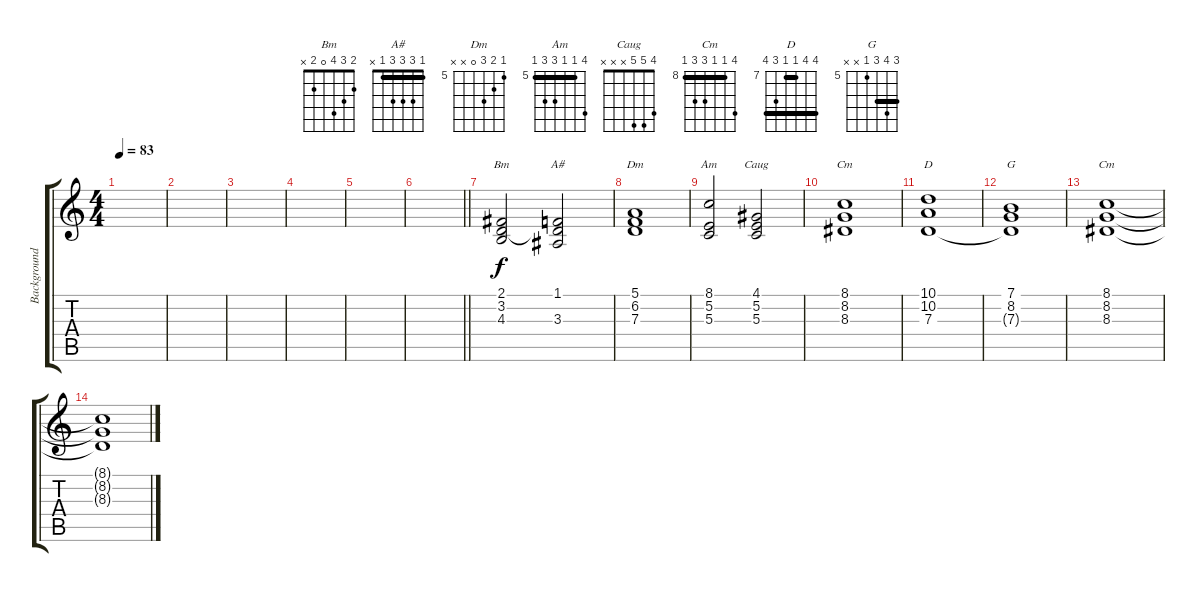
\track ("Background" "Background") {instrument pad2warm}
\staff {score tabs}
\tuning (E4 B3 G3 D3 A2 E2) {hide}
\chord ("Bm" 2 3 4 0 2 x)
\chord ("A#" 1 3 3 3 1 x) {barre 1}
\chord ("Dm" 5 6 7 0 x x) {firstfret 5}
\chord ("Am" 8 5 5 7 7 5) {firstfret 5 barre 5}
\chord ("Caug" 4 5 5 x x x)
\chord ("Cm" 8 8 8 5 6 8) {firstfret 5 barre 8}
\chord ("D" 10 10 7 7 9 10) {firstfret 7 barre (7 10)}
\chord ("G" 7 8 7 5 x x) {firstfret 5 barre 7}
\chord ("Cm" 11 8 8 10 10 8) {firstfret 8 barre 8}
\ts (4 4)
\tempo 83
\clef g2
\ks c
|
|
|
|
|
\barLineRight lightlight
|
\section ("" "")
(2.1 3.2 4.3).2{ch "Bm"} (1.1 3.2{t} 3.3).2{ch "A#"} |
(5.1 6.2 7.3).1{ch "Dm"} |
(8.1 5.2 5.3).2{ch "Am"} (4.1 5.2 5.3).2{ch "Caug"} |
(8.1 8.2 8.3).1{ch "Cm"} |
(10.1 10.2 7.3).1{ch "D"} |
(7.1 8.2 7.3{t}).1{ch "G"} |
(8.1 8.2 8.3).1{ch "Cm"} |
(8.1{t} 8.2{t} 8.3{t}).1
